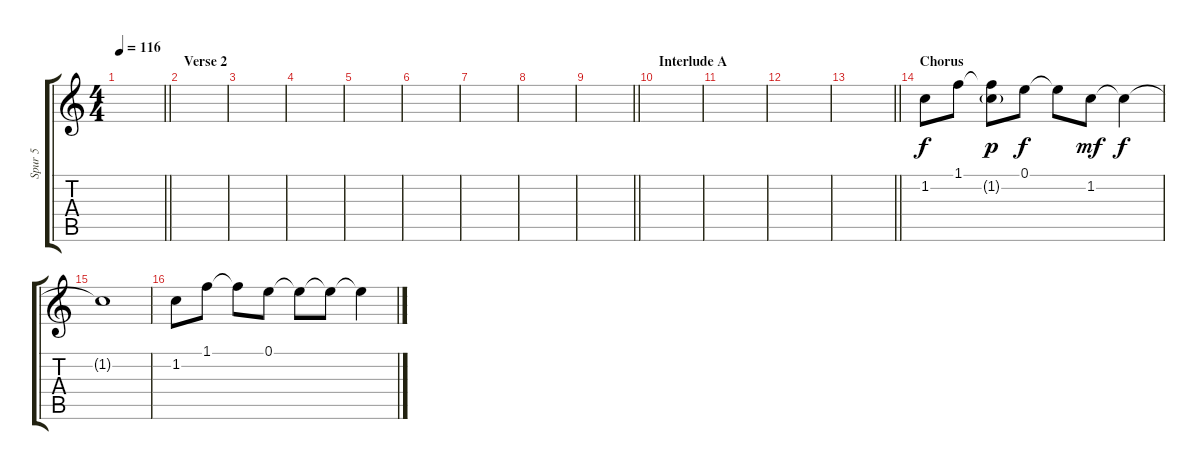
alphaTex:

\track ("Spur 5" "Spur 5") {instrument electricguitarclean}
\staff {score tabs}
\tuning (E4 B3 G3 D3 A2 E2) {hide}
\ts (4 4)
\tempo 116
\clef g2
\barLineRight lightlight
\ks c
|
\section ("" "Verse 2")
|
|
|
|
|
|
|
\barLineRight lightlight
|
\section ("" "Interlude A")
|
|
|
\barLineRight lightlight
|
\section ("" "Chorus")
1.2.8 1.1.8 (1.1{t} 1.2{g}).8{dy p} 0.1.8{dy f} 0.1{t}.8 1.2.8{dy mf} 1.2{t}.4{dy f} |
1.2{t}.1 |
1.2.8 1.1.8 1.1{t}.8 0.1.8 0.1{t}.8 0.1{t}.8 0.1{t}.4
